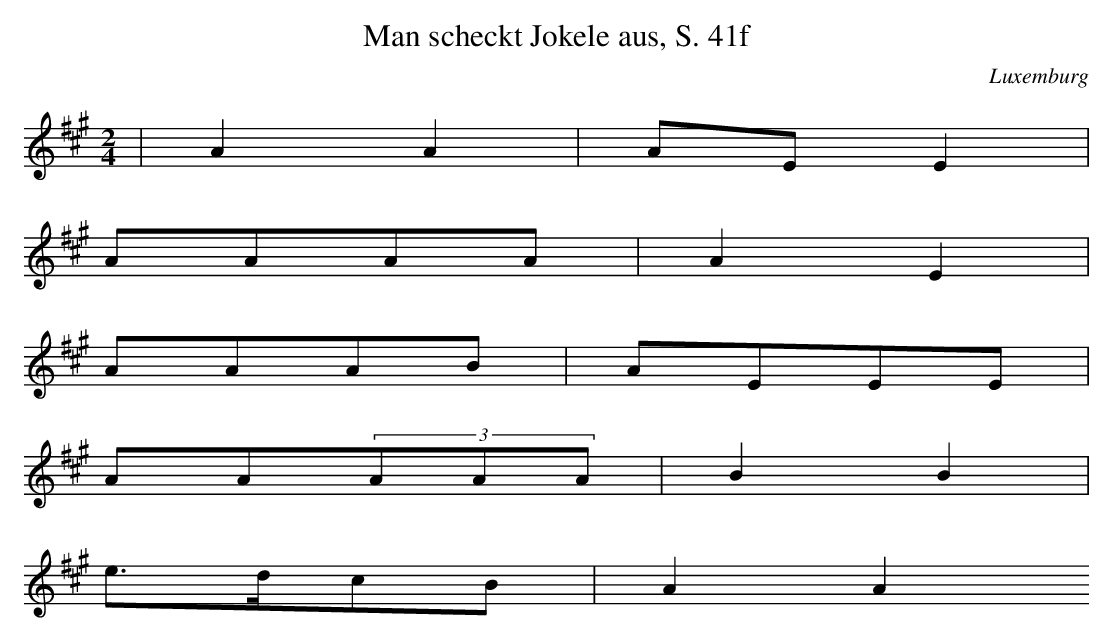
X:1
T: Man scheckt Jokele aus, S. 41f
O: Luxemburg
M: 2/4
L: 1/16
K: A
 | A4A4 | A2E2E4 |
A2A2A2A2 | A4E4 |
A2A2A2B2 | A2E2E2E2 |
A2A2(3A2A2A2 | B4B4 |
e3dc2B2 | A4A4
